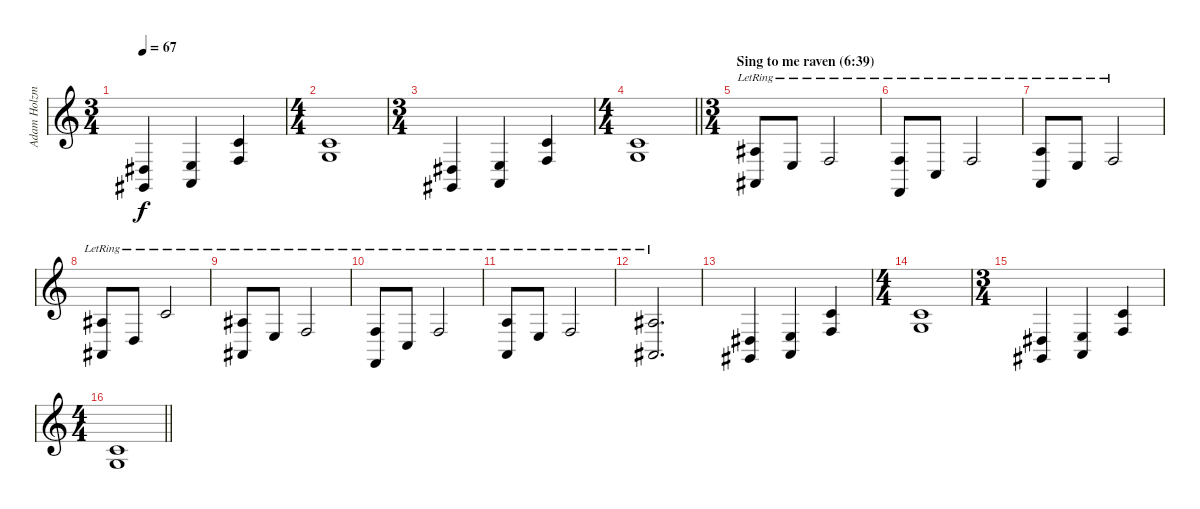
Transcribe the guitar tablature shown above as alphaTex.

\track ("Adam Holzman (Staff 2)" "Adam Holzm") {instrument acousticgrandpiano}
\staff {score}
\tuning (E4 B3 G3 D3 A2 E2 B1) {hide}
\ts (3 4)
\tempo 67
\clef g2
\ks c
(6.5 4.6).4{dy f} (7.5 5.6).4 (10.4 8.5).4 |
\ts (4 4)
(10.4 10.5).1 |
\ts (3 4)
(6.5 4.6).4 (7.5 5.6).4 (10.4 8.5).4 |
\ts (4 4)
\barLineRight lightlight
(10.4 10.5).1 |
\ts (3 4)
\section ("" "Sing to me raven (6:39)")
(3.3{lr} 6.6{lr}).8 7.5{lr}.8 3.4{lr}.2 |
(3.4{lr} 1.6{lr}).8 3.5{lr}.8 3.4{lr}.2 |
(2.3{lr} 5.6{lr}).8 7.5{lr}.8 3.4{lr}.2 |
(3.3{lr} 6.6{lr}).8 5.5{lr}.8 10.4{lr}.2 |
(3.3{lr} 6.6{lr}).8 7.5{lr}.8 3.4{lr}.2 |
(3.4{lr} 1.6{lr}).8 3.5{lr}.8 3.4{lr}.2 |
(2.3{lr} 5.6{lr}).8 7.5{lr}.8 3.4{lr}.2 |
(3.3{lr} 6.6{lr}).2{d} |
(6.5 4.6).4 (7.5 5.6).4 (10.4 8.5).4 |
\ts (4 4)
(10.4 10.5).1 |
\ts (3 4)
(6.5 4.6).4 (7.5 5.6).4 (10.4 8.5).4 |
\ts (4 4)
\barLineRight lightlight
(10.4 10.5).1
